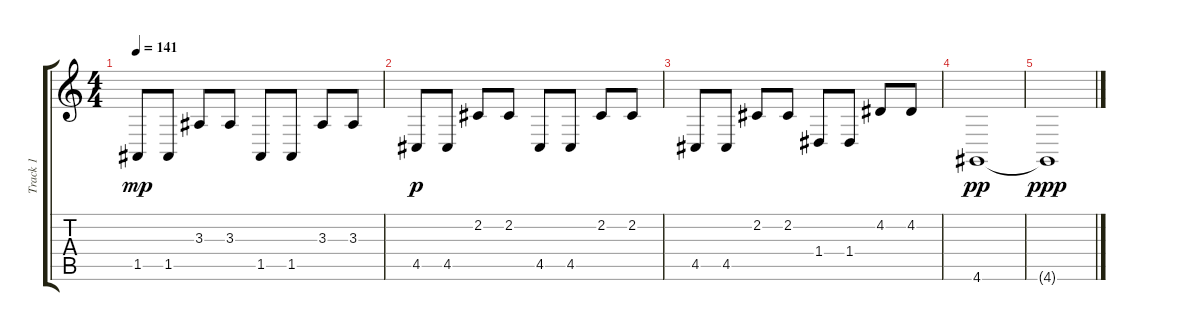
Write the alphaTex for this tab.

\track ("Track 1" "Track 1") {instrument lead2sawtooth}
\staff {score tabs}
\tuning (E4 B3 G3 D3 A2 E2) {hide}
\ts (4 4)
\tempo 141
\clef g2
\ks c
1.5.8{dy mp} 1.5.8 3.3.8 3.3.8 1.5.8 1.5.8 3.3.8 3.3.8 |
4.5.8{dy p} 4.5.8 2.2.8 2.2.8 4.5.8 4.5.8 2.2.8 2.2.8 |
4.5.8 4.5.8 2.2.8 2.2.8 1.4.8 1.4.8 4.2.8 4.2.8 |
4.6.1{dy pp} |
4.6{t}.1{dy ppp}
